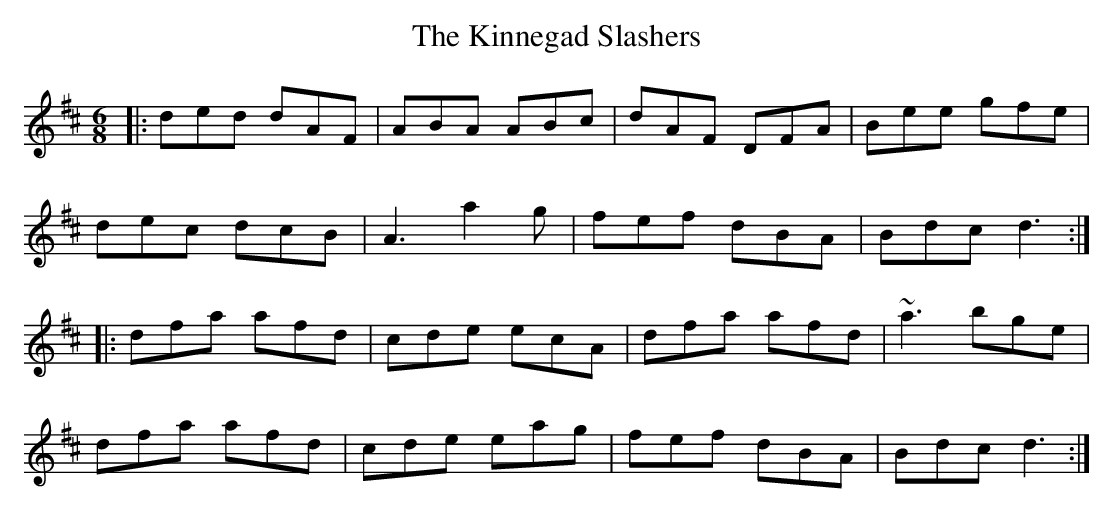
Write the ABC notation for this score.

X:1
T:Kinnegad Slashers, The
M:6/8
K:D
|: ded dAF | ABA ABc | dAF DFA | Bee gfe |
dec dcB | A3 a2g | fef dBA | Bdc d3 :|
|: dfa afd | cde ecA | dfa afd | ~a3 bge |
dfa afd | cde eag | fef dBA | Bdc d3 :|
